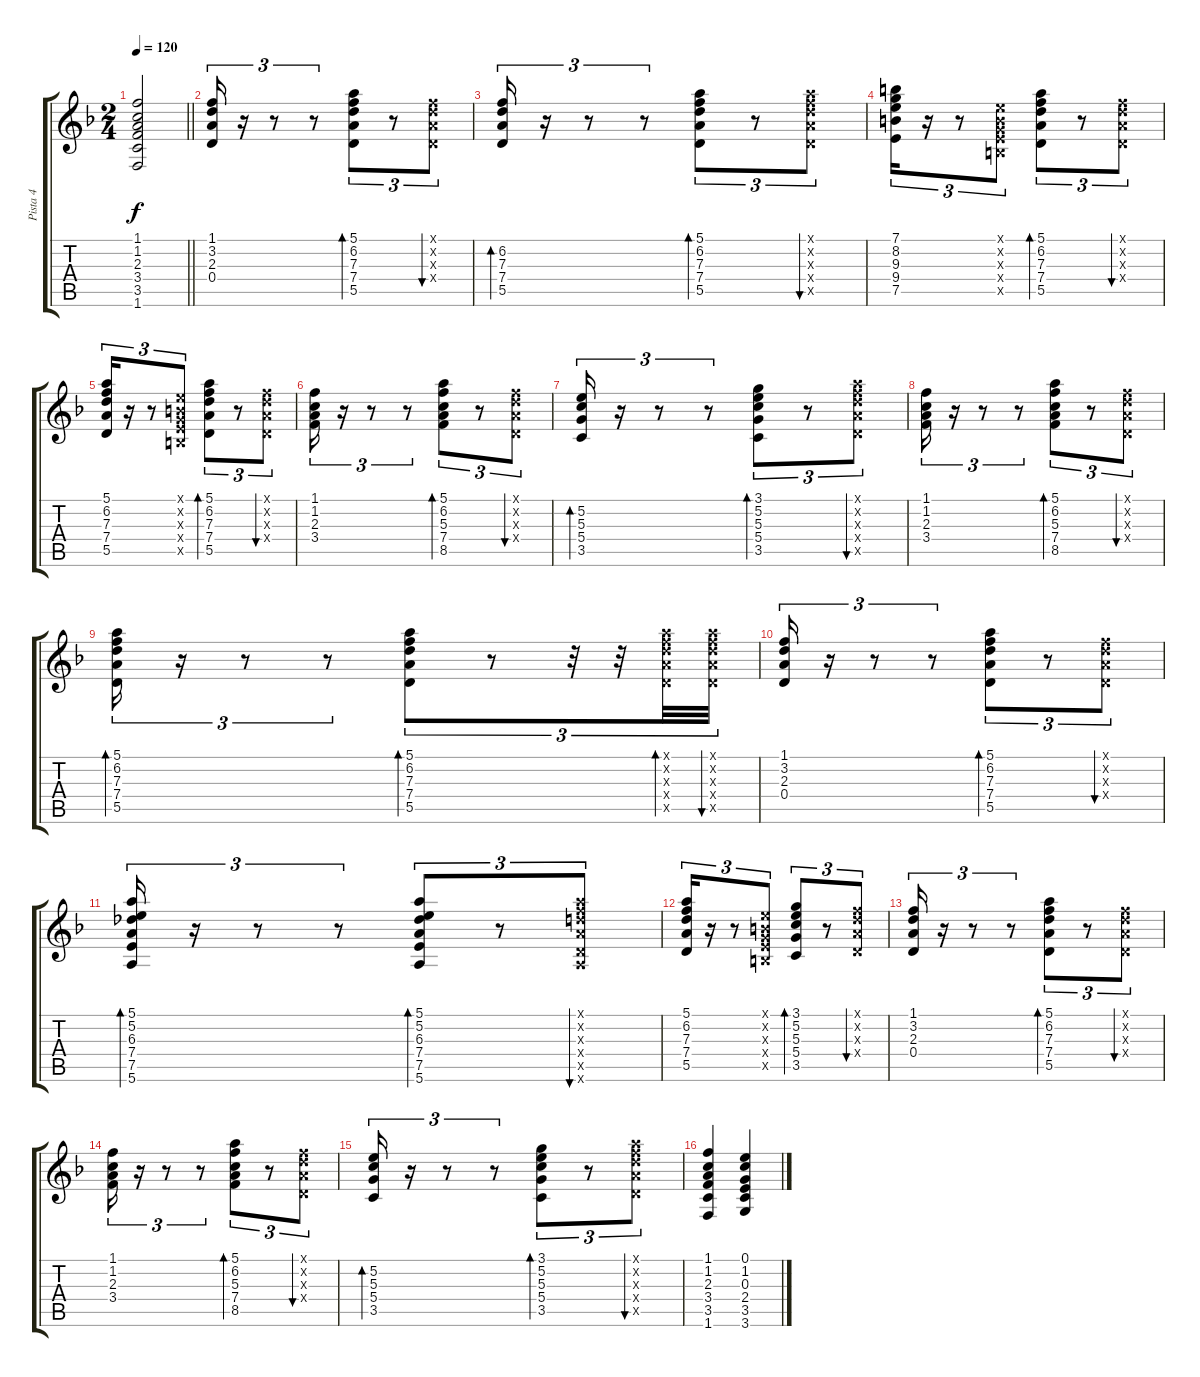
\track ("Pista 4" "Pista 4") {instrument acousticguitarsteel}
\staff {score tabs}
\tuning (E4 B3 G3 D3 A2 E2) {hide}
\ts (2 4)
\tempo 120
\clef g2
\barLineRight lightlight
\ks dminor
(1.1{t} 1.2{t} 2.3{t} 3.4{t} 3.5{t} 1.6{t}).2{dy f} |
(1.1 3.2 2.3 0.4).16{tu (3 2) volume 9 balance 8 instrument acousticguitarnylon} r.16{tu (3 2)} r.8{tu (3 2)} r.8{tu (3 2)} (5.1 6.2 7.3 7.4 5.5).8{tu (3 2) bd 60} r.8{tu (3 2)} (1.1{x} 3.2{x} 2.3{x} 0.4{x}).8{tu (3 2) bu 60} |
(6.2 7.3 7.4 5.5).16{tu (3 2) bd 60} r.16{tu (3 2)} r.8{tu (3 2)} r.8{tu (3 2)} (5.1 6.2 7.3 7.4 5.5).8{tu (3 2) bd 60} r.8{tu (3 2)} (5.1{x} 6.2{x} 7.3{x} 7.4{x} 5.5{x}).8{tu (3 2) bu 60} |
(7.1 8.2 9.3 9.4 7.5).16{tu (3 2)} r.16{tu (3 2)} r.8{tu (3 2)} (0.1{x} 0.2{x} 0.3{x} 2.4{x} 2.5{x}).8{tu (3 2)} (5.1 6.2 7.3 7.4 5.5).8{tu (3 2) bd 60} r.8{tu (3 2)} (1.1{x} 3.2{x} 2.3{x} 0.4{x}).8{tu (3 2) bu 60} |
(5.1 6.2 7.3 7.4 5.5).16{tu (3 2)} r.16{tu (3 2)} r.8{tu (3 2)} (0.1{x} 0.2{x} 0.3{x} 2.4{x} 2.5{x}).8{tu (3 2)} (5.1 6.2 7.3 7.4 5.5).8{tu (3 2) bd 60} r.8{tu (3 2)} (1.1{x} 3.2{x} 2.3{x} 0.4{x}).8{tu (3 2) bu 60} |
(1.1 1.2 2.3 3.4).16{tu (3 2)} r.16{tu (3 2)} r.8{tu (3 2)} r.8{tu (3 2)} (5.1 6.2 5.3 7.4 8.5).8{tu (3 2) bd 60} r.8{tu (3 2)} (1.1{x} 3.2{x} 2.3{x} 0.4{x}).8{tu (3 2) bu 60} |
(5.2 5.3 5.4 3.5).16{tu (3 2) bd 60} r.16{tu (3 2)} r.8{tu (3 2)} r.8{tu (3 2)} (3.1 5.2 5.3 5.4 3.5).8{tu (3 2) bd 60} r.8{tu (3 2)} (5.1{x} 6.2{x} 7.3{x} 7.4{x} 5.5{x}).8{tu (3 2) bu 60} |
(1.1 1.2 2.3 3.4).16{tu (3 2)} r.16{tu (3 2)} r.8{tu (3 2)} r.8{tu (3 2)} (5.1 6.2 5.3 7.4 8.5).8{tu (3 2) bd 60} r.8{tu (3 2)} (1.1{x} 3.2{x} 2.3{x} 0.4{x}).8{tu (3 2) bu 60} |
(5.1 6.2 7.3 7.4 5.5).16{tu (3 2) bd 60} r.16{tu (3 2)} r.8{tu (3 2)} r.8{tu (3 2)} (5.1 6.2 7.3 7.4 5.5).8{tu (3 2) bd 60} r.8{tu (3 2)} r.32{tu (3 2)} r.32{tu (3 2)} (5.1{x} 6.2{x} 7.3{x} 7.4{x} 5.5{x}).32{tu (3 2) bd 60} (5.1{x} 6.2{x} 7.3{x} 7.4{x} 5.5{x}).32{tu (3 2) bu 60} |
(1.1 3.2 2.3 0.4).16{tu (3 2)} r.16{tu (3 2)} r.8{tu (3 2)} r.8{tu (3 2)} (5.1 6.2 7.3 7.4 5.5).8{tu (3 2) bd 60} r.8{tu (3 2)} (1.1{x} 3.2{x} 2.3{x} 0.4{x}).8{tu (3 2) bu 60} |
(5.1 5.2 6.3 7.4 7.5 5.6).16{tu (3 2) bd 60} r.16{tu (3 2)} r.8{tu (3 2)} r.8{tu (3 2)} (5.1 5.2 6.3 7.4 7.5 5.6).8{tu (3 2) bd 60} r.8{tu (3 2)} (5.1{x} 6.2{x} 7.3{x} 7.4{x} 5.5{x} 5.6{x}).8{tu (3 2) bu 60} |
(5.1 6.2 7.3 7.4 5.5).16{tu (3 2)} r.16{tu (3 2)} r.8{tu (3 2)} (0.1{x} 0.2{x} 0.3{x} 2.4{x} 2.5{x}).8{tu (3 2)} (3.1 5.2 5.3 5.4 3.5).8{tu (3 2) bd 60} r.8{tu (3 2)} (1.1{x} 3.2{x} 2.3{x} 0.4{x}).8{tu (3 2) bu 60} |
(1.1 3.2 2.3 0.4).16{tu (3 2)} r.16{tu (3 2)} r.8{tu (3 2)} r.8{tu (3 2)} (5.1 6.2 7.3 7.4 5.5).8{tu (3 2) bd 60} r.8{tu (3 2)} (1.1{x} 3.2{x} 2.3{x} 0.4{x}).8{tu (3 2) bu 60} |
(1.1 1.2 2.3 3.4).16{tu (3 2)} r.16{tu (3 2)} r.8{tu (3 2)} r.8{tu (3 2)} (5.1 6.2 5.3 7.4 8.5).8{tu (3 2) bd 60} r.8{tu (3 2)} (1.1{x} 3.2{x} 2.3{x} 0.4{x}).8{tu (3 2) bu 60} |
(5.2 5.3 5.4 3.5).16{tu (3 2) bd 60} r.16{tu (3 2)} r.8{tu (3 2)} r.8{tu (3 2)} (3.1 5.2 5.3 5.4 3.5).8{tu (3 2) bd 60} r.8{tu (3 2)} (5.1{x} 6.2{x} 7.3{x} 7.4{x} 5.5{x}).8{tu (3 2) bu 60} |
(1.1 1.2 2.3 3.4 3.5 1.6).4 (0.1 1.2 0.3 2.4 3.5 3.6).4
